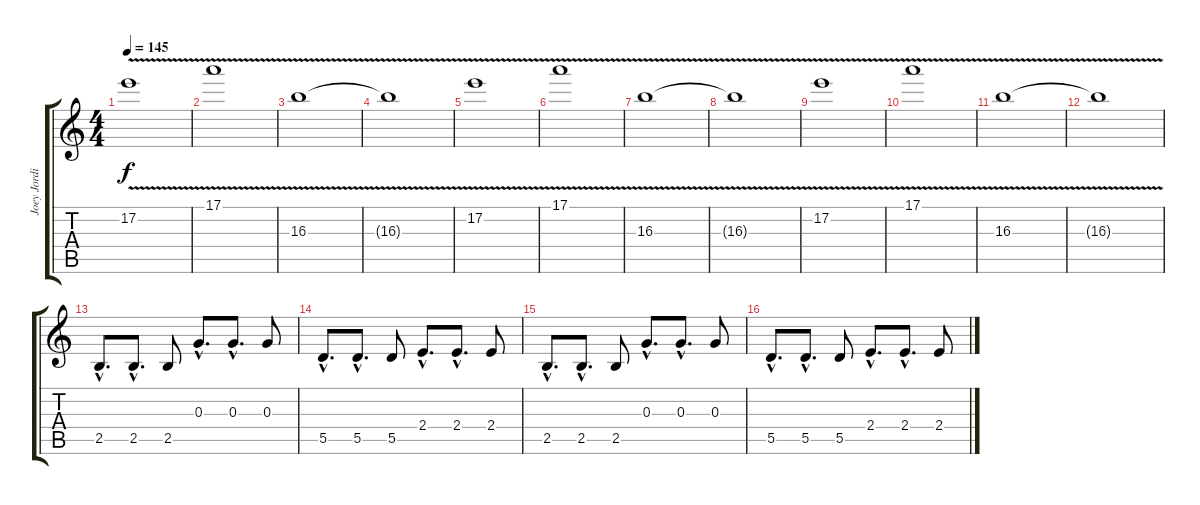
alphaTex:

\track ("Joey Jordisson" "Joey Jordi") {instrument overdrivenguitar}
\staff {score tabs}
\tuning (E4 B3 G3 D3 A2 E2) {hide}
\ts (4 4)
\tempo 145
\clef g2
\ks c
17.2{v}.1{dy f} |
17.1{v}.1 |
16.3{v}.1 |
16.3{v t}.1 |
17.2{v}.1 |
17.1{v}.1 |
16.3{v}.1 |
16.3{v t}.1 |
17.2{v}.1 |
17.1{v}.1 |
16.3{v}.1 |
16.3{v t}.1 |
2.5{hac}.8{d} 2.5{hac}.8{d} 2.5.8 0.3{hac}.8{d} 0.3{hac}.8{d} 0.3.8 |
5.5{hac}.8{d} 5.5{hac}.8{d} 5.5.8 2.4{hac}.8{d} 2.4{hac}.8{d} 2.4.8 |
2.5{hac}.8{d} 2.5{hac}.8{d} 2.5.8 0.3{hac}.8{d} 0.3{hac}.8{d} 0.3.8 |
5.5{hac}.8{d} 5.5{hac}.8{d} 5.5.8 2.4{hac}.8{d} 2.4{hac}.8{d} 2.4.8
